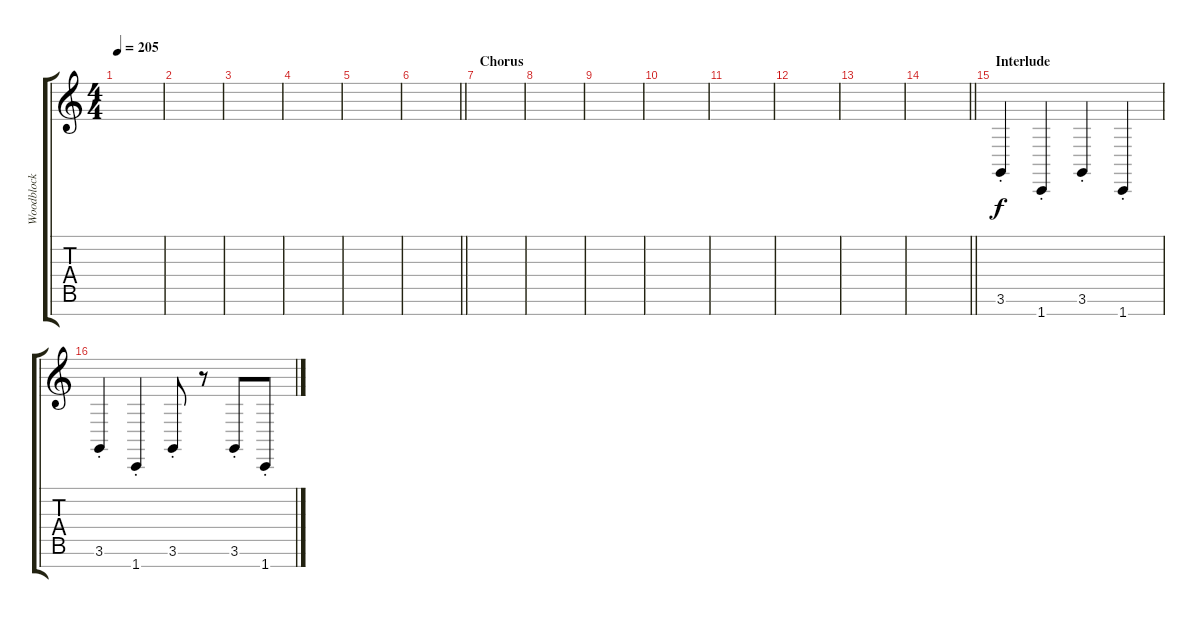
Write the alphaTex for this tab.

\track ("Woodblock" "Woodblock") {instrument woodblock}
\staff {score tabs}
\tuning (E4 B3 G3 D3 A2 E2 B1) {hide}
\ts (4 4)
\tempo 205
\clef g2
\ks c
|
|
|
|
|
\barLineRight lightlight
|
\section ("" "Chorus")
|
|
|
|
|
|
|
\barLineRight lightlight
|
\section ("" "Interlude")
3.6{st}.4 1.7{st}.4 3.6{st}.4 1.7{st}.4 |
3.6{st}.4 1.7{st}.4 3.6{st}.8 r.8 3.6{st}.8 1.7{st}.8
